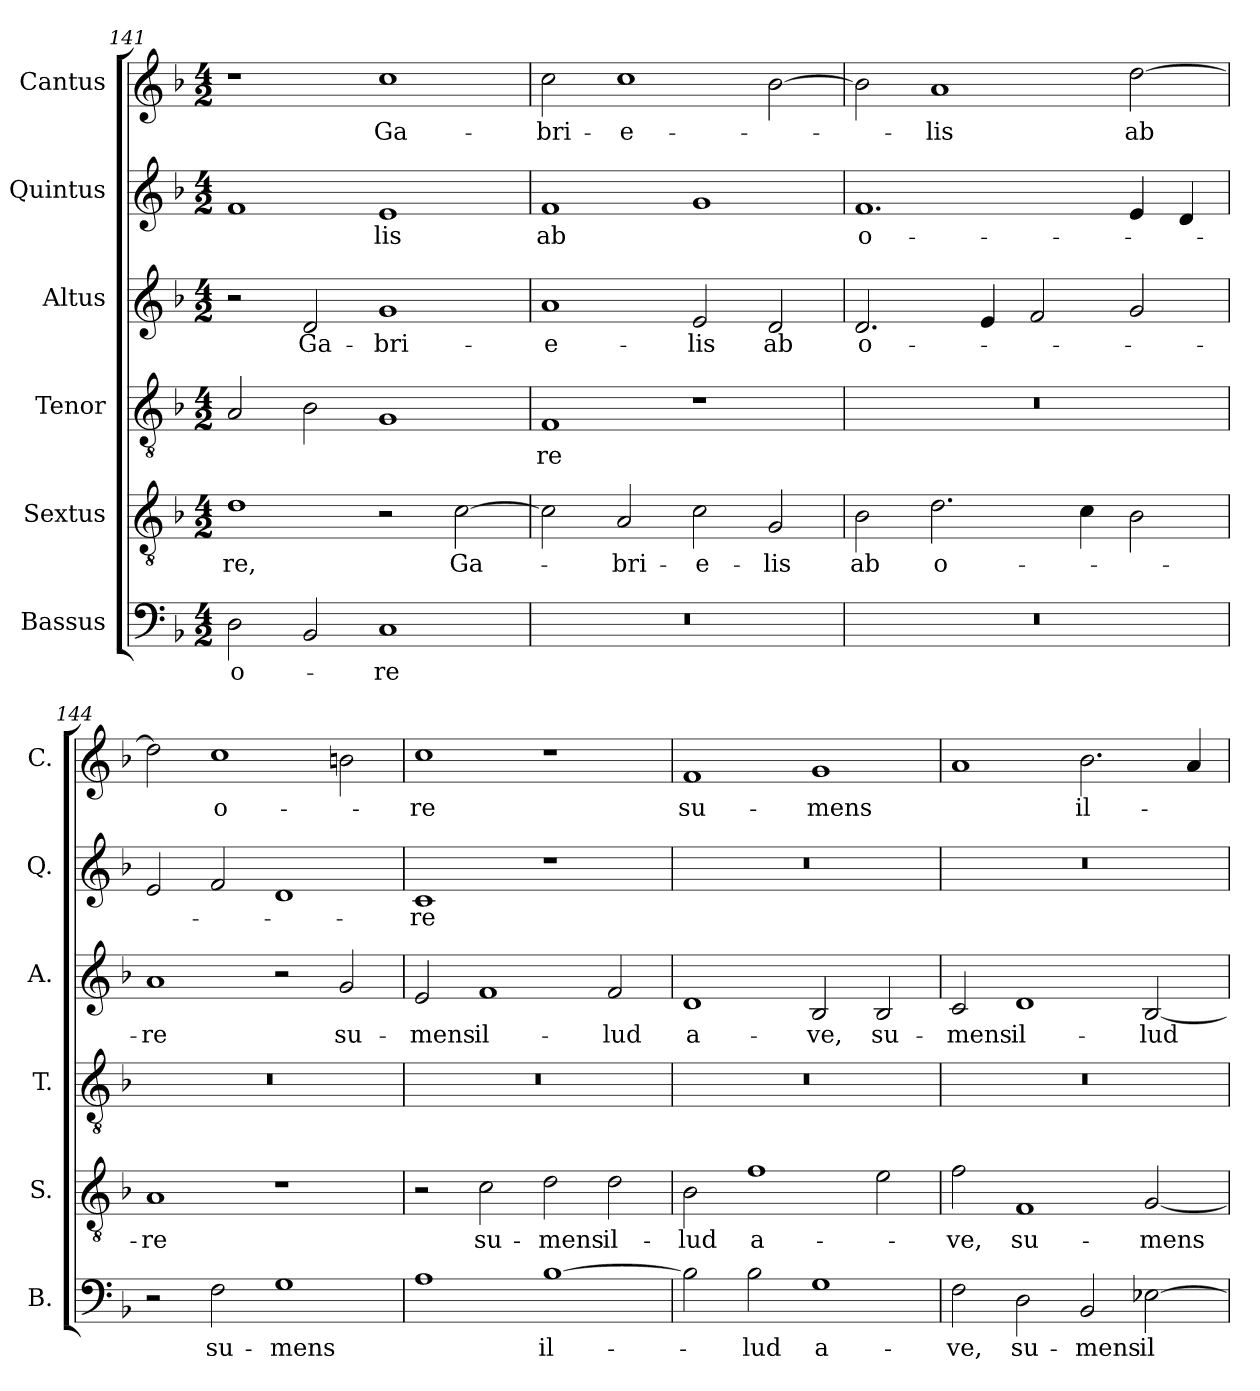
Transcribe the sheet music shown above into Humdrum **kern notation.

**kern	**text	**kern	**text	**kern	**text	**kern	**text	**kern	**text	**kern	**text
*part6	*part6	*part5	*part5	*part4	*part4	*part3	*part3	*part2	*part2	*part1	*part1
*staff6	*staff6	*staff5	*staff5	*staff4	*staff4	*staff3	*staff3	*staff2	*staff2	*staff1	*staff1
*I"Bassus	*	*I"Sextus	*	*I"Tenor	*	*I"Altus	*	*I"Quintus	*	*I"Cantus	*
*I'B.	*	*I'S.	*	*I'T.	*	*I'A.	*	*I'Q.	*	*I'C.	*
*clefF4	*	*clefGv2	*	*clefGv2	*	*clefG2	*	*clefG2	*	*clefG2	*
*k[b-]	*	*k[b-]	*	*k[b-]	*	*k[b-]	*	*k[b-]	*	*k[b-]	*
*M4/2	*	*M4/2	*	*M4/2	*	*M4/2	*	*M4/2	*	*M4/2	*
=141	=141	=141	=141	=141	=141	=141	=141	=141	=141	=141	=141
!	!LO:LY:b	!	!LO:LY:b	!	!	!	!	!	!	!	!
2D\	o-	1d	-re,	2A/	.	2r	.	1f	.	1r	.
!	!	!	!	!	!	!	!LO:LY:b	!	!	!	!
2BB-/	.	.	.	2B-\	.	2d/	Ga-	.	.	.	.
!	!LO:LY:b	!	!	!	!	!	!LO:LY:b	!	!LO:LY:b	!	!LO:LY:b
1C	-re	2r	.	1G	.	1g	-bri-	1e	-lis	1cc	Ga-
!	!	!	!LO:LY:b	!	!	!	!	!	!	!	!
.	.	[2c\	Ga-	.	.	.	.	.	.	.	.
=142	=142	=142	=142	=142	=142	=142	=142	=142	=142	=142	=142
!	!	!	!	!	!LO:LY:b	!	!LO:LY:b	!	!LO:LY:b	!	!LO:LY:b
0r	.	2c\]	.	1F	-re	1a	-e-	1f	ab	2cc\	-bri-
!	!	!	!LO:LY:b	!	!	!	!	!	!	!	!LO:LY:b
.	.	2A/	-bri-	.	.	.	.	.	.	1cc	-e-
!	!	!	!LO:LY:b	!	!	!	!LO:LY:b	!	!	!	!
.	.	2c\	-e-	1r	.	2e/	-lis	1g	.	.	.
!	!	!	!LO:LY:b	!	!	!	!LO:LY:b	!	!	!	!
.	.	2G/	-lis	.	.	2d/	ab	.	.	[2b-\	.
=143	=143	=143	=143	=143	=143	=143	=143	=143	=143	=143	=143
!	!	!	!LO:LY:b	!	!	!	!LO:LY:b	!	!LO:LY:b	!	!
0r	.	2B-\	ab	0r	.	2.d/	o-	1.f	o-	2b-\]	.
!	!	!	!LO:LY:b	!	!	!	!	!	!	!	!LO:LY:b
.	.	2.d\	o-	.	.	.	.	.	.	1a	-lis
.	.	.	.	.	.	4e/	.	.	.	.	.
.	.	.	.	.	.	2f/	.	.	.	.	.
.	.	4c\	.	.	.	.	.	.	.	.	.
!	!	!	!	!	!	!	!	!	!	!	!LO:LY:b
.	.	2B-\	.	.	.	2g/	.	4e/	.	[2dd\	ab
.	.	.	.	.	.	.	.	4d/	.	.	.
=144	=144	=144	=144	=144	=144	=144	=144	=144	=144	=144	=144
!	!	!	!LO:LY:b	!	!	!	!LO:LY:b	!	!	!	!
2r	.	1A	-re	0r	.	1a	-re	2e/	.	2dd\]	.
!	!LO:LY:b	!	!	!	!	!	!	!	!	!	!LO:LY:b
2F\	su-	.	.	.	.	.	.	2f/	.	1cc	o-
!	!LO:LY:b	!	!	!	!	!	!	!	!	!	!
1G	-mens	1r	.	.	.	2r	.	1d	.	.	.
!	!	!	!	!	!	!	!LO:LY:b	!	!	!	!
.	.	.	.	.	.	2g/	su-	.	.	2bn\	.
=145	=145	=145	=145	=145	=145	=145	=145	=145	=145	=145	=145
!	!	!	!	!	!	!	!LO:LY:b	!	!LO:LY:b	!	!LO:LY:b
1A	.	2r	.	0r	.	2e/	-mens	1c	-re	1cc	-re
!	!	!	!LO:LY:b	!	!	!	!LO:LY:b	!	!	!	!
.	.	2c\	su-	.	.	1f	il-	.	.	.	.
!	!LO:LY:b	!	!LO:LY:b	!	!	!	!	!	!	!	!
[1B-	il-	2d\	-mens	.	.	.	.	1r	.	1r	.
!	!	!	!LO:LY:b	!	!	!	!LO:LY:b	!	!	!	!
.	.	2d\	il-	.	.	2f/	-lud	.	.	.	.
=146	=146	=146	=146	=146	=146	=146	=146	=146	=146	=146	=146
!	!	!	!LO:LY:b	!	!	!	!LO:LY:b	!	!	!	!LO:LY:b
2B-\]	.	2B-\	-lud	0r	.	1d	a-	0r	.	1f	su-
!	!LO:LY:b	!	!LO:LY:b	!	!	!	!	!	!	!	!
2B-\	-lud	1f	a-	.	.	.	.	.	.	.	.
!	!LO:LY:b	!	!	!	!	!	!LO:LY:b	!	!	!	!LO:LY:b
1G	a-	.	.	.	.	2B-/	-ve,	.	.	1g	-mens
!	!	!	!	!	!	!	!LO:LY:b	!	!	!	!
.	.	2e\	.	.	.	2B-/	su-	.	.	.	.
!!LO:LB:g=z
=147	=147	=147	=147	=147	=147	=147	=147	=147	=147	=147	=147
!	!LO:LY:b	!	!LO:LY:b	!	!	!	!LO:LY:b	!	!	!	!
2F\	-ve,	2f\	-ve,	0r	.	2c/	-mens	0r	.	1a	.
!	!LO:LY:b	!	!LO:LY:b	!	!	!	!LO:LY:b	!	!	!	!
2D\	su-	1F	su-	.	.	1d	il-	.	.	.	.
!	!LO:LY:b	!	!	!	!	!	!	!	!	!	!LO:LY:b
2BB-/	-mens	.	.	.	.	.	.	.	.	2.b-\	il-
!	!LO:LY:b	!	!LO:LY:b	!	!	!	!LO:LY:b	!	!	!	!
[2E-X\	il-	[2G/	-mens	.	.	[2B-/	-lud	.	.	.	.
.	.	.	.	.	.	.	.	.	.	4a/	.
=	=	=	=	=	=	=	=	=	=	=	=
*-	*-	*-	*-	*-	*-	*-	*-	*-	*-	*-	*-
